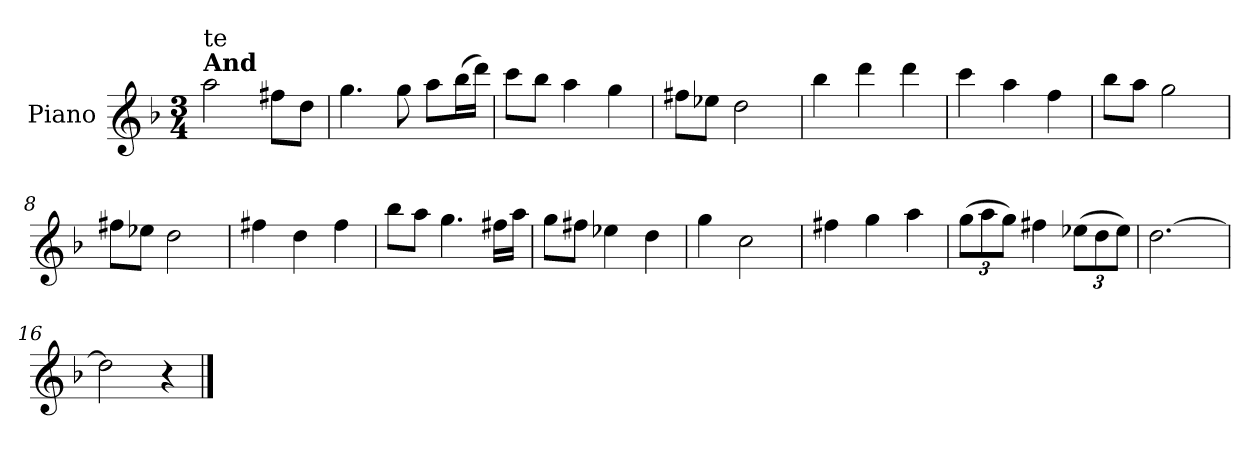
**kern
*part1
*staff1
*I"Piano
*I'Pno.
*clefG2
*k[b-]
*G:dor
*M3/4
=1
!LO:TX:a:B:t=And
!LO:TX:a:t=te
2aa\
8ff#X\L
8dd\J
=2
4.gg\
8gg\
8aa\L
(>16bb-\L
16ddd\JJ)
=3
8ccc\L
8bb-\J
4aa\
4gg\
=4
8ff#X\L
8ee-X\J
2dd\
=5
4bb-\
4ddd\
4ddd\
=6
4ccc\
4aa\
4ff\
=7
8bb-\L
8aa\J
2gg\
=8
8ff#X\L
8ee-i\J
2dd\
!!LO:LB:g=z
=9
4ff#X\
4dd\
4ff#\
=10
8bb-\L
8aa\J
4.gg\
16ff#X\LL
16aa\JJ
=11
8gg\L
8ff#X\J
4ee-X\
4dd\
=12
4gg\
2cc\
=13
4ff#X\
4gg\
4aa\
=14
*Xbrackettup
(>12gg\L
12aa\
12gg\J)
4ff#X\
(>12ee-X\L
12dd\
12ee-\J)
=15
[2.dd\
=16
2dd\]
4r
==
*-
